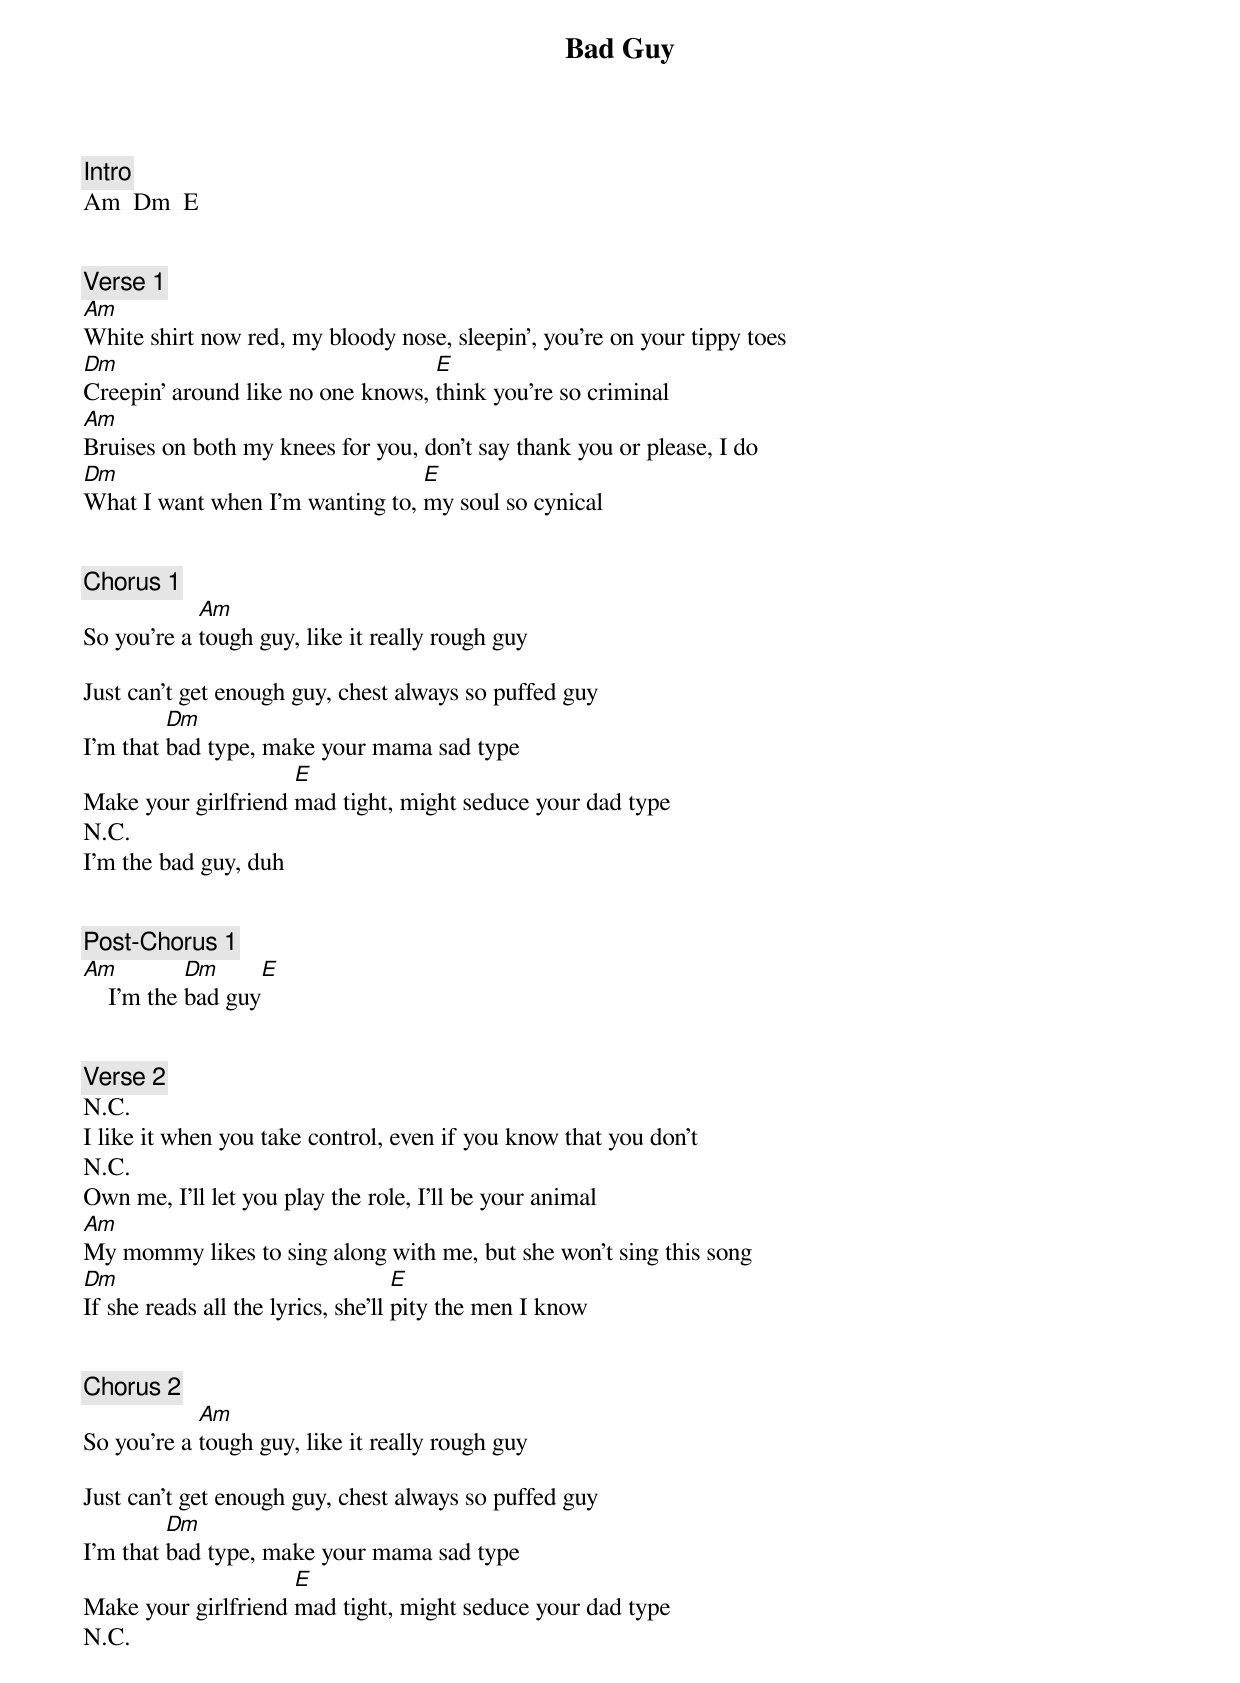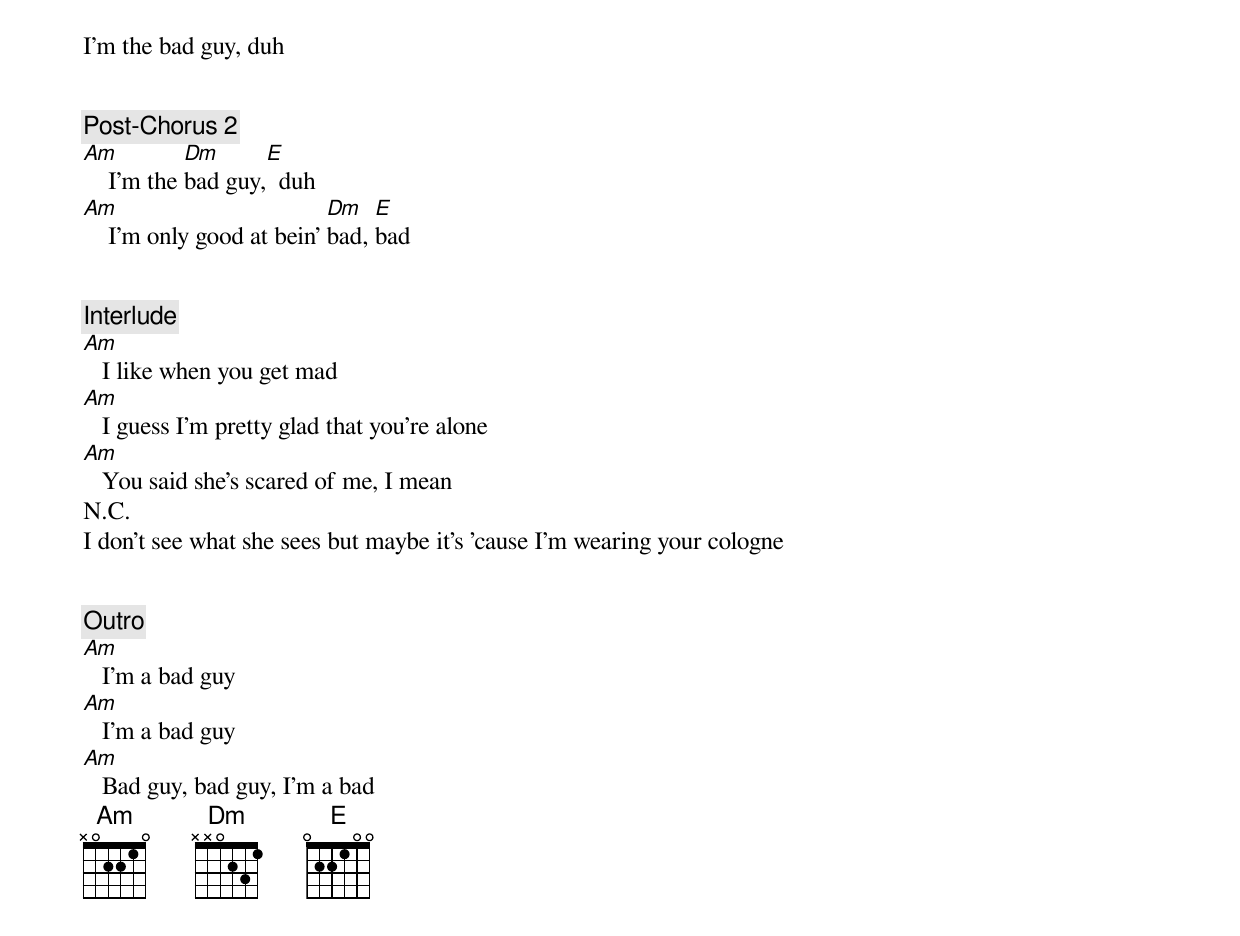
Bad Guy

[Intro]
Am  Dm  E


[Verse 1]
Am
White shirt now red, my bloody nose, sleepin', you're on your tippy toes
Dm                                 E
Creepin' around like no one knows, think you're so criminal
Am
Bruises on both my knees for you, don't say thank you or please, I do
Dm                               E
What I want when I'm wanting to, my soul so cynical


[Chorus 1]
            Am
So you're a tough guy, like it really rough guy

Just can't get enough guy, chest always so puffed guy
         Dm
I'm that bad type, make your mama sad type
                     E
Make your girlfriend mad tight, might seduce your dad type
N.C.
I'm the bad guy, duh


[Post-Chorus 1]
Am          Dm      E
    I'm the bad guy


[Verse 2]
N.C.
I like it when you take control, even if you know that you don't
N.C.
Own me, I'll let you play the role, I'll be your animal
Am
My mommy likes to sing along with me, but she won't sing this song
Dm                                  E
If she reads all the lyrics, she'll pity the men I know


[Chorus 2]
            Am
So you're a tough guy, like it really rough guy

Just can't get enough guy, chest always so puffed guy
         Dm
I'm that bad type, make your mama sad type
                     E
Make your girlfriend mad tight, might seduce your dad type
N.C.
I'm the bad guy, duh


[Post-Chorus 2]
Am          Dm      E
    I'm the bad guy,  duh
Am                         Dm   E
    I'm only good at bein' bad, bad


[Interlude]
Am
   I like when you get mad
Am
   I guess I'm pretty glad that you're alone
Am
   You said she's scared of me, I mean
N.C.
I don't see what she sees but maybe it's 'cause I'm wearing your cologne


[Outro]
Am
   I'm a bad guy
Am
   I'm a bad guy
Am
   Bad guy, bad guy, I'm a bad
